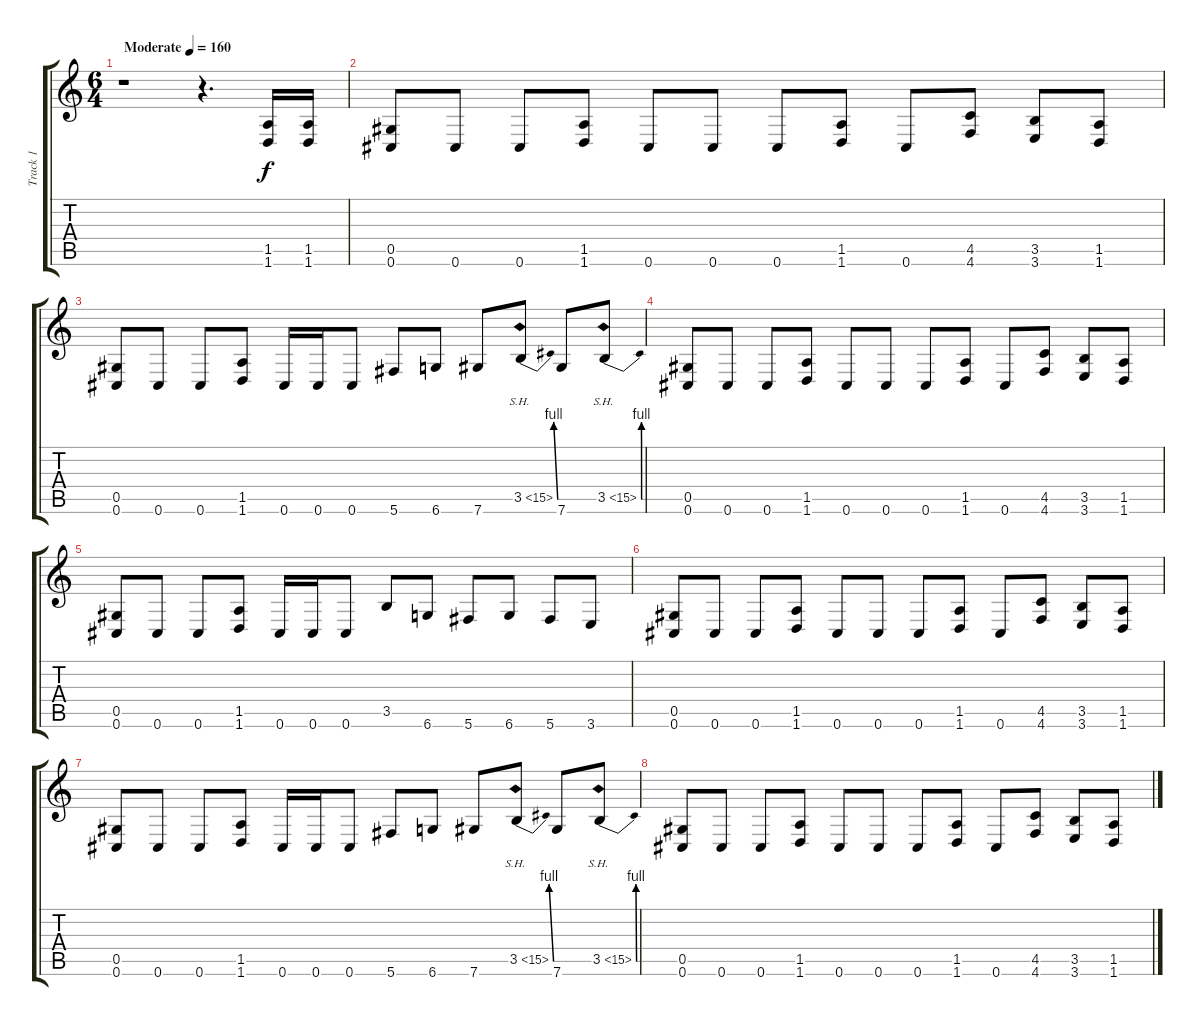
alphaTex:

\track ("Track 1" "Track 1") {instrument distortionguitar}
\staff {score tabs}
\tuning (Eb4 Bb3 Gb3 Db3 Ab2 Db2) {hide}
\ts (6 4)
\tempo (160 "Moderate")
\clef g2
\ks c
r.1{dy f instrument distortionguitar} r.4{d} (1.5 1.6).16 (1.5 1.6).16 |
(0.5 0.6).8 0.6.8 0.6.8 (1.5 1.6).8 0.6.8 0.6.8 0.6.8 (1.5 1.6).8 0.6.8 (4.5 4.6).8 (3.5 3.6).8 (1.5 1.6).8 |
(0.5 0.6).8 0.6.8 0.6.8 (1.5 1.6).8 0.6.16 0.6.16 0.6.8 5.6.8 6.6.8 7.6.8 3.5{be (bend 0 0 60 4) sh 12}.8 7.6.8 3.5{be (bend 0 0 60 4) sh 12}.8 |
(0.5 0.6).8 0.6.8 0.6.8 (1.5 1.6).8 0.6.8 0.6.8 0.6.8 (1.5 1.6).8 0.6.8 (4.5 4.6).8 (3.5 3.6).8 (1.5 1.6).8 |
(0.5 0.6).8 0.6.8 0.6.8 (1.5 1.6).8 0.6.16 0.6.16 0.6.8 3.5.8 6.6.8 5.6.8 6.6.8 5.6.8 3.6.8 |
(0.5 0.6).8 0.6.8 0.6.8 (1.5 1.6).8 0.6.8 0.6.8 0.6.8 (1.5 1.6).8 0.6.8 (4.5 4.6).8 (3.5 3.6).8 (1.5 1.6).8 |
(0.5 0.6).8 0.6.8 0.6.8 (1.5 1.6).8 0.6.16 0.6.16 0.6.8 5.6.8 6.6.8 7.6.8 3.5{be (bend 0 0 60 4) sh 12}.8 7.6.8 3.5{be (bend 0 0 60 4) sh 12}.8 |
(0.5 0.6).8 0.6.8 0.6.8 (1.5 1.6).8 0.6.8 0.6.8 0.6.8 (1.5 1.6).8 0.6.8 (4.5 4.6).8 (3.5 3.6).8 (1.5 1.6).8
